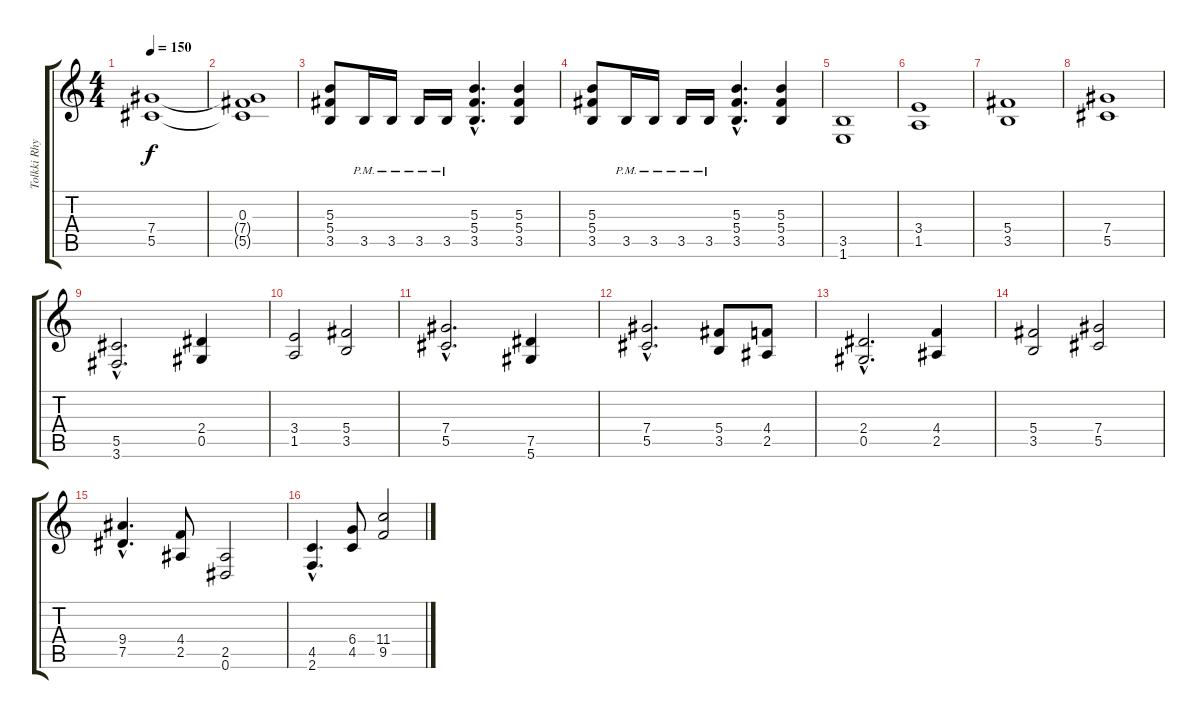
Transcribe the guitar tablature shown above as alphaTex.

\track ("Tolkki Rhythm" "Tolkki Rhy") {instrument distortionguitar}
\staff {score tabs}
\tuning (Eb4 Bb3 Gb3 Db3 Ab2 Eb2) {hide}
\ts (4 4)
\tempo 150
\clef g2
\ks c
(7.4 5.5).1{dy f} |
(0.3 7.4{t} 5.5{t}).1 |
(5.3 5.4 3.5).8 3.5{pm}.16 3.5{pm}.16 3.5{pm}.16 3.5{pm}.16 (5.3{hac} 5.4{hac} 3.5{hac}).4{d} (5.3 5.4 3.5).4 |
(5.3 5.4 3.5).8 3.5{pm}.16 3.5{pm}.16 3.5{pm}.16 3.5{pm}.16 (5.3{hac} 5.4{hac} 3.5{hac}).4{d} (5.3 5.4 3.5).4 |
(3.5 1.6).1 |
(3.4 1.5).1 |
(5.4 3.5).1 |
(7.4 5.5).1 |
(5.5{hac} 3.6{hac}).2{d} (2.4 0.5).4 |
(3.4 1.5).2 (5.4 3.5).2 |
(7.4{hac} 5.5{hac}).2{d} (7.5 5.6).4 |
(7.4{hac} 5.5{hac}).2{d} (5.4 3.5).8 (4.4 2.5).8 |
(2.4{hac} 0.5{hac}).2{d} (4.4 2.5).4 |
(5.4 3.5).2 (7.4 5.5).2 |
(9.4{hac} 7.5{hac}).4{d} (4.4 2.5).8 (2.5 0.6).2 |
(4.5{hac} 2.6{hac}).4{d} (6.4 4.5).8 (11.4 9.5).2
